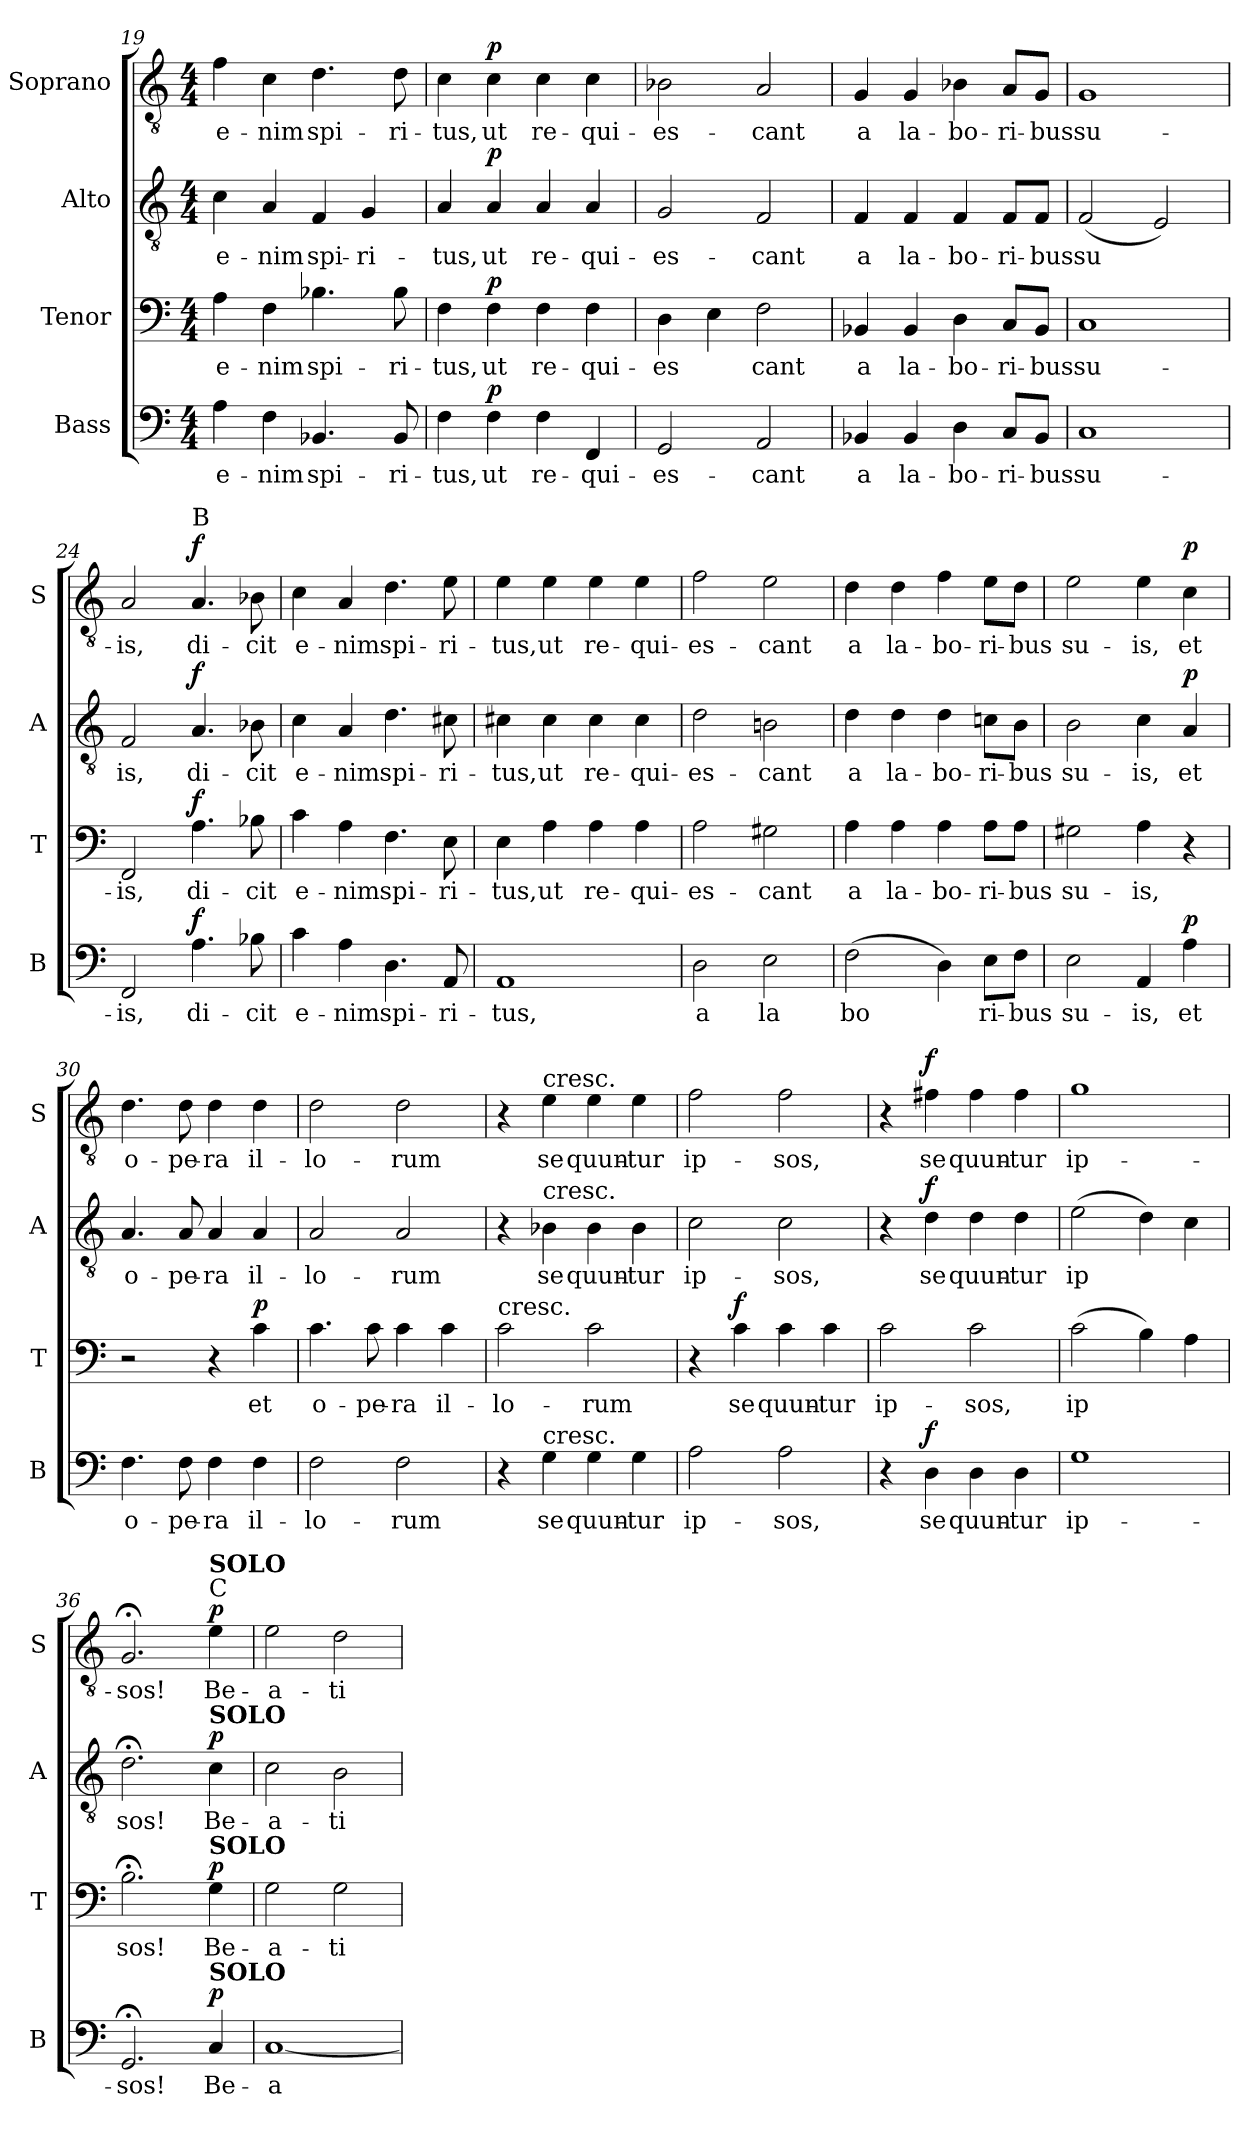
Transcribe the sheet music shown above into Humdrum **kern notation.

**kern	**text	**dynam	**kern	**text	**dynam	**kern	**text	**dynam	**kern	**text	**dynam
*part4	*part4	*part4	*part3	*part3	*part3	*part2	*part2	*part2	*part1	*part1	*part1
*staff4	*staff4	*staff4	*staff3	*staff3	*staff3	*staff2	*staff2	*staff2	*staff1	*staff1	*staff1
*I"Bass	*	*	*I"Tenor	*	*	*I"Alto	*	*	*I"Soprano	*	*
*I'B	*	*	*I'T	*	*	*I'A	*	*	*I'S	*	*
!!LO:PB:g=z
*clefF4	*	*	*clefF4	*	*	*clefGv2	*	*	*clefGv2	*	*
*k[]	*	*	*k[]	*	*	*k[]	*	*	*k[]	*	*
*M4/4	*	*	*M4/4	*	*	*M4/4	*	*	*M4/4	*	*
=19	=19	=19	=19	=19	=19	=19	=19	=19	=19	=19	=19
!	!LO:LY:b	!	!	!LO:LY:b	!	!	!LO:LY:b	!	!	!LO:LY:b	!
4A\	e-	.	4A\	e-	.	4c\	e-	.	4f\	e-	.
!	!LO:LY:b	!	!	!LO:LY:b	!	!	!LO:LY:b	!	!	!LO:LY:b	!
4F\	-nim	.	4F\	-nim	.	4A/	-nim	.	4c\	-nim	.
!	!LO:LY:b	!	!	!LO:LY:b	!	!	!LO:LY:b	!	!	!LO:LY:b	!
4.BB-X/	spi-	.	4.B-X\	spi-	.	4F/	spi-	.	4.d\	spi-	.
!	!	!	!	!	!	!	!LO:LY:b	!	!	!	!
.	.	.	.	.	.	4G/	-ri-	.	.	.	.
!	!LO:LY:b	!	!	!LO:LY:b	!	!	!	!	!	!LO:LY:b	!
8BB-/	-ri-	.	8B-\	-ri-	.	.	.	.	8d\	-ri-	.
=20	=20	=20	=20	=20	=20	=20	=20	=20	=20	=20	=20
!	!LO:LY:b	!	!	!LO:LY:b	!	!	!LO:LY:b	!	!	!LO:LY:b	!
4F\	-tus,	.	4F\	-tus,	.	4A/	-tus,	.	4c\	-tus,	.
!	!LO:LY:b	!LO:DY:a	!	!LO:LY:b	!LO:DY:a	!	!LO:LY:b	!LO:DY:a	!	!LO:LY:b	!LO:DY:a
4F\	ut	p	4F\	ut	p	4A/	ut	p	4c\	ut	p
!	!LO:LY:b	!	!	!LO:LY:b	!	!	!LO:LY:b	!	!	!LO:LY:b	!
4F\	re-	.	4F\	re-	.	4A/	re-	.	4c\	re-	.
!	!LO:LY:b	!	!	!LO:LY:b	!	!	!LO:LY:b	!	!	!LO:LY:b	!
4FF/	-qui-	.	4F\	-qui-	.	4A/	-qui-	.	4c\	-qui-	.
=21	=21	=21	=21	=21	=21	=21	=21	=21	=21	=21	=21
!	!LO:LY:b	!	!	!LO:LY:b	!	!	!LO:LY:b	!	!	!LO:LY:b	!
2GG/	-es-	.	4D\	-es	.	2G/	-es-	.	2B-X\	-es-	.
.	.	.	4E\	.	.	.	.	.	.	.	.
!	!LO:LY:b	!	!	!LO:LY:b	!	!	!LO:LY:b	!	!	!LO:LY:b	!
2AA/	-cant	.	2F\	cant	.	2F/	-cant	.	2A/	-cant	.
=22	=22	=22	=22	=22	=22	=22	=22	=22	=22	=22	=22
!	!LO:LY:b	!	!	!LO:LY:b	!	!	!LO:LY:b	!	!	!LO:LY:b	!
4BB-X/	a	.	4BB-X/	a	.	4F/	a	.	4G/	a	.
!	!LO:LY:b	!	!	!LO:LY:b	!	!	!LO:LY:b	!	!	!LO:LY:b	!
4BB-/	la-	.	4BB-/	la-	.	4F/	la-	.	4G/	la-	.
!	!LO:LY:b	!	!	!LO:LY:b	!	!	!LO:LY:b	!	!	!LO:LY:b	!
4D\	-bo-	.	4D\	-bo-	.	4F/	-bo-	.	4B-X\	-bo-	.
!	!LO:LY:b	!	!	!LO:LY:b	!	!	!LO:LY:b	!	!	!LO:LY:b	!
8C/L	-ri-	.	8C/L	-ri-	.	8F/L	-ri-	.	8A/L	-ri-	.
!	!LO:LY:b	!	!	!LO:LY:b	!	!	!LO:LY:b	!	!	!LO:LY:b	!
8BB-/J	-bus	.	8BB-/J	-bus	.	8F/J	-bus	.	8G/J	-bus	.
=23	=23	=23	=23	=23	=23	=23	=23	=23	=23	=23	=23
!	!LO:LY:b	!	!	!LO:LY:b	!	!	!LO:LY:b	!	!	!LO:LY:b	!
1C	su-	.	1C	su-	.	(<2F/	-su	.	1G	su-	.
.	.	.	.	.	.	2E/)	.	.	.	.	.
=24	=24	=24	=24	=24	=24	=24	=24	=24	=24	=24	=24
!	!LO:LY:b	!	!	!LO:LY:b	!	!	!LO:LY:b	!	!	!LO:LY:b	!
2FF/	-is,	.	2FF/	-is,	.	2F/	is,	.	2A/	-is,	.
!	!	!	!	!	!	!	!	!	!LO:TX:a:t=B	!	!
!	!LO:LY:b	!LO:DY:a	!	!LO:LY:b	!LO:DY:a	!	!LO:LY:b	!LO:DY:a	!	!LO:LY:b	!LO:DY:a
4.A\	di-	f	4.A\	di-	f	4.A/	di-	f	4.A/	di-	f
!	!LO:LY:b	!	!	!LO:LY:b	!	!	!LO:LY:b	!	!	!LO:LY:b	!
8B-X\	-cit	.	8B-X\	-cit	.	8B-X\	-cit	.	8B-X\	-cit	.
=25	=25	=25	=25	=25	=25	=25	=25	=25	=25	=25	=25
!	!LO:LY:b	!	!	!LO:LY:b	!	!	!LO:LY:b	!	!	!LO:LY:b	!
4c\	e-	.	4c\	e-	.	4c\	e-	.	4c\	e-	.
!	!LO:LY:b	!	!	!LO:LY:b	!	!	!LO:LY:b	!	!	!LO:LY:b	!
4A\	-nim	.	4A\	-nim	.	4A/	-nim	.	4A/	-nim	.
!	!LO:LY:b	!	!	!LO:LY:b	!	!	!LO:LY:b	!	!	!LO:LY:b	!
4.D\	spi-	.	4.F\	spi-	.	4.d\	spi-	.	4.d\	spi-	.
!	!LO:LY:b	!	!	!LO:LY:b	!	!	!LO:LY:b	!	!	!LO:LY:b	!
8AA/	-ri-	.	8E\	-ri-	.	8c#X\	-ri-	.	8e\	-ri-	.
=26	=26	=26	=26	=26	=26	=26	=26	=26	=26	=26	=26
!	!LO:LY:b	!	!	!LO:LY:b	!	!	!LO:LY:b	!	!	!LO:LY:b	!
1AA	-tus,	.	4E\	-tus,	.	4c#X\	-tus,	.	4e\	-tus,	.
!	!	!	!	!LO:LY:b	!	!	!LO:LY:b	!	!	!LO:LY:b	!
.	.	.	4A\	ut	.	4c#\	ut	.	4e\	ut	.
!	!	!	!	!LO:LY:b	!	!	!LO:LY:b	!	!	!LO:LY:b	!
.	.	.	4A\	re-	.	4c#\	re-	.	4e\	re-	.
!	!	!	!	!LO:LY:b	!	!	!LO:LY:b	!	!	!LO:LY:b	!
.	.	.	4A\	-qui-	.	4c#\	-qui-	.	4e\	-qui-	.
=27	=27	=27	=27	=27	=27	=27	=27	=27	=27	=27	=27
!	!LO:LY:b	!	!	!LO:LY:b	!	!	!LO:LY:b	!	!	!LO:LY:b	!
2D\	a	.	2A\	-es-	.	2d\	-es-	.	2f\	-es-	.
!	!LO:LY:b	!	!	!LO:LY:b	!	!	!LO:LY:b	!	!	!LO:LY:b	!
2E\	la	.	2G#X\	-cant	.	2Bn\	-cant	.	2e\	-cant	.
!!LO:LB:g=z
=28	=28	=28	=28	=28	=28	=28	=28	=28	=28	=28	=28
!	!LO:LY:b	!	!	!LO:LY:b	!	!	!LO:LY:b	!	!	!LO:LY:b	!
(>2F\	-bo	.	4A\	a	.	4d\	a	.	4d\	a	.
!	!	!	!	!LO:LY:b	!	!	!LO:LY:b	!	!	!LO:LY:b	!
.	.	.	4A\	la-	.	4d\	la-	.	4d\	la-	.
!	!	!	!	!LO:LY:b	!	!	!LO:LY:b	!	!	!LO:LY:b	!
4D\)	.	.	4A\	-bo-	.	4d\	-bo-	.	4f\	-bo-	.
!	!LO:LY:b	!	!	!LO:LY:b	!	!	!LO:LY:b	!	!	!LO:LY:b	!
8E\L	ri-	.	8A\L	-ri-	.	8cn\L	-ri-	.	8e\L	-ri-	.
!	!LO:LY:b	!	!	!LO:LY:b	!	!	!LO:LY:b	!	!	!LO:LY:b	!
8F\J	-bus	.	8A\J	-bus	.	8B\J	-bus	.	8d\J	-bus	.
=29	=29	=29	=29	=29	=29	=29	=29	=29	=29	=29	=29
!	!LO:LY:b	!	!	!LO:LY:b	!	!	!LO:LY:b	!	!	!LO:LY:b	!
2E\	su-	.	2G#X\	su-	.	2B\	su-	.	2e\	su-	.
!	!LO:LY:b	!	!	!LO:LY:b	!	!	!LO:LY:b	!	!	!LO:LY:b	!
4AA/	-is,	.	4A\	-is,	.	4c\	-is,	.	4e\	-is,	.
!	!LO:LY:b	!LO:DY:a	!	!	!	!	!LO:LY:b	!LO:DY:a	!	!LO:LY:b	!LO:DY:a
4A\	et	p	4r	.	.	4A/	et	p	4c\	et	p
=30	=30	=30	=30	=30	=30	=30	=30	=30	=30	=30	=30
!	!LO:LY:b	!	!	!	!	!	!LO:LY:b	!	!	!LO:LY:b	!
4.F\	o-	.	2r	.	.	4.A/	o-	.	4.d\	o-	.
!	!LO:LY:b	!	!	!	!	!	!LO:LY:b	!	!	!LO:LY:b	!
8F\	-pe-	.	.	.	.	8A/	-pe-	.	8d\	-pe-	.
!	!LO:LY:b	!	!	!	!	!	!LO:LY:b	!	!	!LO:LY:b	!
4F\	-ra	.	4r	.	.	4A/	-ra	.	4d\	-ra	.
!	!LO:LY:b	!	!	!LO:LY:b	!LO:DY:a	!	!LO:LY:b	!	!	!LO:LY:b	!
4F\	il-	.	4c\	et	p	4A/	il-	.	4d\	il-	.
=31	=31	=31	=31	=31	=31	=31	=31	=31	=31	=31	=31
!	!LO:LY:b	!	!	!LO:LY:b	!	!	!LO:LY:b	!	!	!LO:LY:b	!
2F\	-lo-	.	4.c\	o-	.	2A/	-lo-	.	2d\	-lo-	.
!	!	!	!	!LO:LY:b	!	!	!	!	!	!	!
.	.	.	8c\	-pe-	.	.	.	.	.	.	.
!	!LO:LY:b	!	!	!LO:LY:b	!	!	!LO:LY:b	!	!	!LO:LY:b	!
2F\	-rum	.	4c\	-ra	.	2A/	-rum	.	2d\	-rum	.
!	!	!	!	!LO:LY:b	!	!	!	!	!	!	!
.	.	.	4c\	il-	.	.	.	.	.	.	.
=32	=32	=32	=32	=32	=32	=32	=32	=32	=32	=32	=32
!	!	!	!LO:TX:a:t=cresc.	!	!	!	!	!	!	!	!
!	!	!	!	!LO:LY:b	!	!	!	!	!	!	!
4r	.	.	2c\	-lo-	.	4r	.	.	4r	.	.
!	!	!	!	!	!	!	!	!	!LO:TX:a:t=cresc.	!	!
!	!	!	!	!	!	!LO:TX:a:t=cresc.	!	!	!	!	!
!LO:TX:a:t=cresc.	!	!	!	!	!	!	!	!	!	!	!
!	!LO:LY:b	!	!	!	!	!	!LO:LY:b	!	!	!LO:LY:b	!
4G\	se	.	.	.	.	4B-X\	se	.	4e\	se	.
!	!LO:LY:b	!	!	!LO:LY:b	!	!	!LO:LY:b	!	!	!LO:LY:b	!
4G\	quun-	.	2c\	-rum	.	4B-\	quun-	.	4e\	quun-	.
!	!LO:LY:b	!	!	!	!	!	!LO:LY:b	!	!	!LO:LY:b	!
4G\	-tur	.	.	.	.	4B-\	-tur	.	4e\	-tur	.
=33	=33	=33	=33	=33	=33	=33	=33	=33	=33	=33	=33
!	!LO:LY:b	!	!	!	!	!	!LO:LY:b	!	!	!LO:LY:b	!
2A\	ip-	.	4r	.	.	2c\	ip-	.	2f\	ip-	.
!	!	!	!	!LO:LY:b	!LO:DY:a	!	!	!	!	!	!
.	.	.	4c\	se	f	.	.	.	.	.	.
!	!LO:LY:b	!	!	!LO:LY:b	!	!	!LO:LY:b	!	!	!LO:LY:b	!
2A\	-sos,	.	4c\	quun-	.	2c\	-sos,	.	2f\	-sos,	.
!	!	!	!	!LO:LY:b	!	!	!	!	!	!	!
.	.	.	4c\	-tur	.	.	.	.	.	.	.
=34	=34	=34	=34	=34	=34	=34	=34	=34	=34	=34	=34
!	!	!	!	!LO:LY:b	!	!	!	!	!	!	!
4r	.	.	2c\	ip-	.	4r	.	.	4r	.	.
!	!LO:LY:b	!LO:DY:a	!	!	!	!	!LO:LY:b	!LO:DY:a	!	!LO:LY:b	!LO:DY:a
4D\	se	f	.	.	.	4d\	se	f	4f#X\	se	f
!	!LO:LY:b	!	!	!LO:LY:b	!	!	!LO:LY:b	!	!	!LO:LY:b	!
4D\	quun-	.	2c\	-sos,	.	4d\	quun-	.	4f#\	quun-	.
!	!LO:LY:b	!	!	!	!	!	!LO:LY:b	!	!	!LO:LY:b	!
4D\	-tur	.	.	.	.	4d\	-tur	.	4f#\	-tur	.
=35	=35	=35	=35	=35	=35	=35	=35	=35	=35	=35	=35
!	!LO:LY:b	!	!	!LO:LY:b	!	!	!LO:LY:b	!	!	!LO:LY:b	!
1G	ip-	.	(>2c\	-ip	.	(>2e\	-ip	.	1g	ip-	.
.	.	.	4B\)	.	.	4d\)	.	.	.	.	.
.	.	.	4A\	.	.	4c\	.	.	.	.	.
=36	=36	=36	=36	=36	=36	=36	=36	=36	=36	=36	=36
!	!LO:LY:b	!	!	!LO:LY:b	!	!	!LO:LY:b	!	!	!LO:LY:b	!
2.GG;</	-sos!	.	2.B;<\	sos!	.	2.d;<\	sos!	.	2.G;</	-sos!	.
!	!	!	!	!	!	!	!	!	!LO:TX:a:t=C	!	!
!	!	!	!	!	!	!	!	!	!LO:TX:a:B:t=SOLO	!	!
!	!	!	!	!	!	!LO:TX:a:B:t=SOLO	!	!	!	!	!
!	!	!	!LO:TX:a:B:t=SOLO	!	!	!	!	!	!	!	!
!LO:TX:a:B:t=SOLO	!	!	!	!	!	!	!	!	!	!	!
!	!LO:LY:b	!LO:DY:a	!	!LO:LY:b	!LO:DY:a	!	!LO:LY:b	!LO:DY:a	!	!LO:LY:b	!LO:DY:a
4C/	Be-	p	4G\	Be-	p	4c\	Be-	p	4e\	Be-	p
!!LO:LB:g=z
=37	=37	=37	=37	=37	=37	=37	=37	=37	=37	=37	=37
!	!LO:LY:b	!	!	!LO:LY:b	!	!	!LO:LY:b	!	!	!LO:LY:b	!
[1C	-a	.	2G\	-a-	.	2c\	-a-	.	2e\	-a-	.
!	!	!	!	!LO:LY:b	!	!	!LO:LY:b	!	!	!LO:LY:b	!
.	.	.	2G\	-ti	.	2B\	-ti	.	2d\	-ti	.
=	=	=	=	=	=	=	=	=	=	=	=
*-	*-	*-	*-	*-	*-	*-	*-	*-	*-	*-	*-
